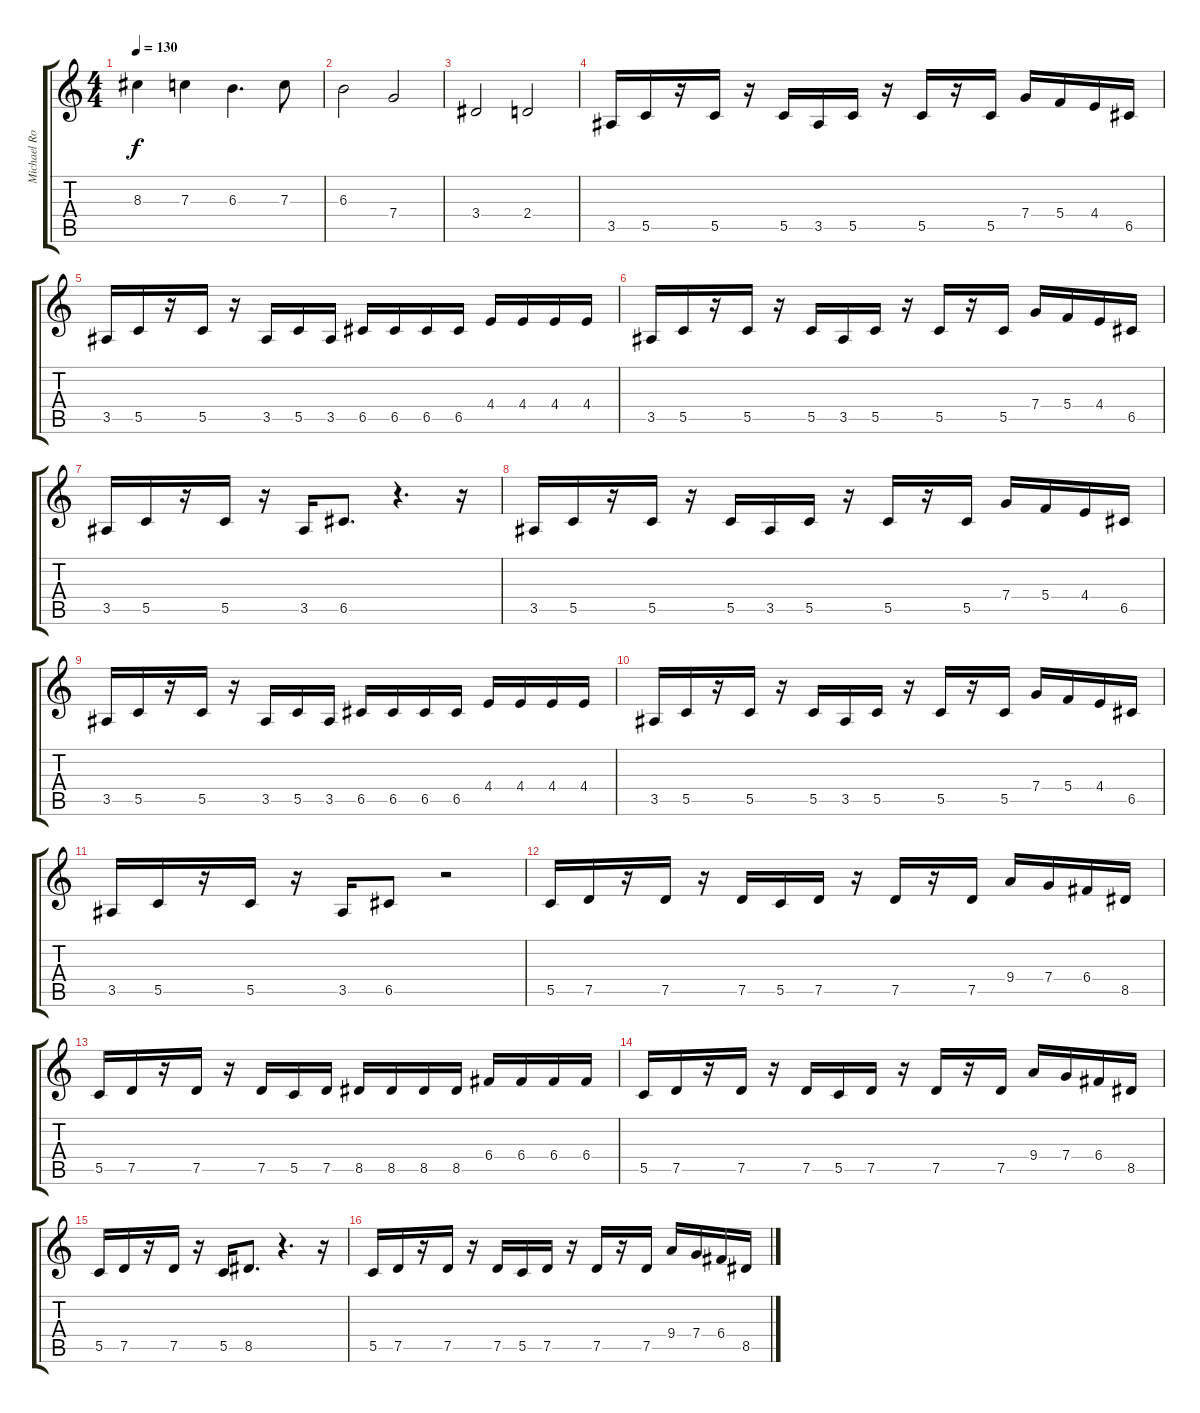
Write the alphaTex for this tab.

\track ("Michael Romeo" "Michael Ro") {instrument overdrivenguitar}
\staff {score tabs}
\tuning (D4 A3 F3 C3 G2 D2) {hide}
\ts (4 4)
\tempo 130
\clef g2
\ks c
8.3{t}.4{dy f} 7.3.4 6.3.4{d} 7.3.8 |
6.3.2 7.4.2 |
3.4.2 2.4.2 |
3.5.16 5.5.16 r.16 5.5.16 r.16 5.5.16 3.5.16 5.5.16 r.16 5.5.16 r.16 5.5.16 7.4.16 5.4.16 4.4.16 6.5.16 |
3.5.16 5.5.16 r.16 5.5.16 r.16 3.5.16 5.5.16 3.5.16 6.5.16 6.5.16 6.5.16 6.5.16 4.4.16 4.4.16 4.4.16 4.4.16 |
3.5.16 5.5.16 r.16 5.5.16 r.16 5.5.16 3.5.16 5.5.16 r.16 5.5.16 r.16 5.5.16 7.4.16 5.4.16 4.4.16 6.5.16 |
3.5.16 5.5.16 r.16 5.5.16 r.16 3.5.16 6.5.8{d} r.4{d} r.16 |
3.5.16 5.5.16 r.16 5.5.16 r.16 5.5.16 3.5.16 5.5.16 r.16 5.5.16 r.16 5.5.16 7.4.16 5.4.16 4.4.16 6.5.16 |
3.5.16 5.5.16 r.16 5.5.16 r.16 3.5.16 5.5.16 3.5.16 6.5.16 6.5.16 6.5.16 6.5.16 4.4.16 4.4.16 4.4.16 4.4.16 |
3.5.16 5.5.16 r.16 5.5.16 r.16 5.5.16 3.5.16 5.5.16 r.16 5.5.16 r.16 5.5.16 7.4.16 5.4.16 4.4.16 6.5.16 |
3.5.16 5.5.16 r.16 5.5.16 r.16 3.5.16 6.5.8 r.2 |
5.5.16 7.5.16 r.16 7.5.16 r.16 7.5.16 5.5.16 7.5.16 r.16 7.5.16 r.16 7.5.16 9.4.16 7.4.16 6.4.16 8.5.16 |
5.5.16 7.5.16 r.16 7.5.16 r.16 7.5.16 5.5.16 7.5.16 8.5.16 8.5.16 8.5.16 8.5.16 6.4.16 6.4.16 6.4.16 6.4.16 |
5.5.16 7.5.16 r.16 7.5.16 r.16 7.5.16 5.5.16 7.5.16 r.16 7.5.16 r.16 7.5.16 9.4.16 7.4.16 6.4.16 8.5.16 |
5.5.16 7.5.16 r.16 7.5.16 r.16 5.5.16 8.5.8{d} r.4{d} r.16 |
5.5.16 7.5.16 r.16 7.5.16 r.16 7.5.16 5.5.16 7.5.16 r.16 7.5.16 r.16 7.5.16 9.4.16 7.4.16 6.4.16 8.5.16
